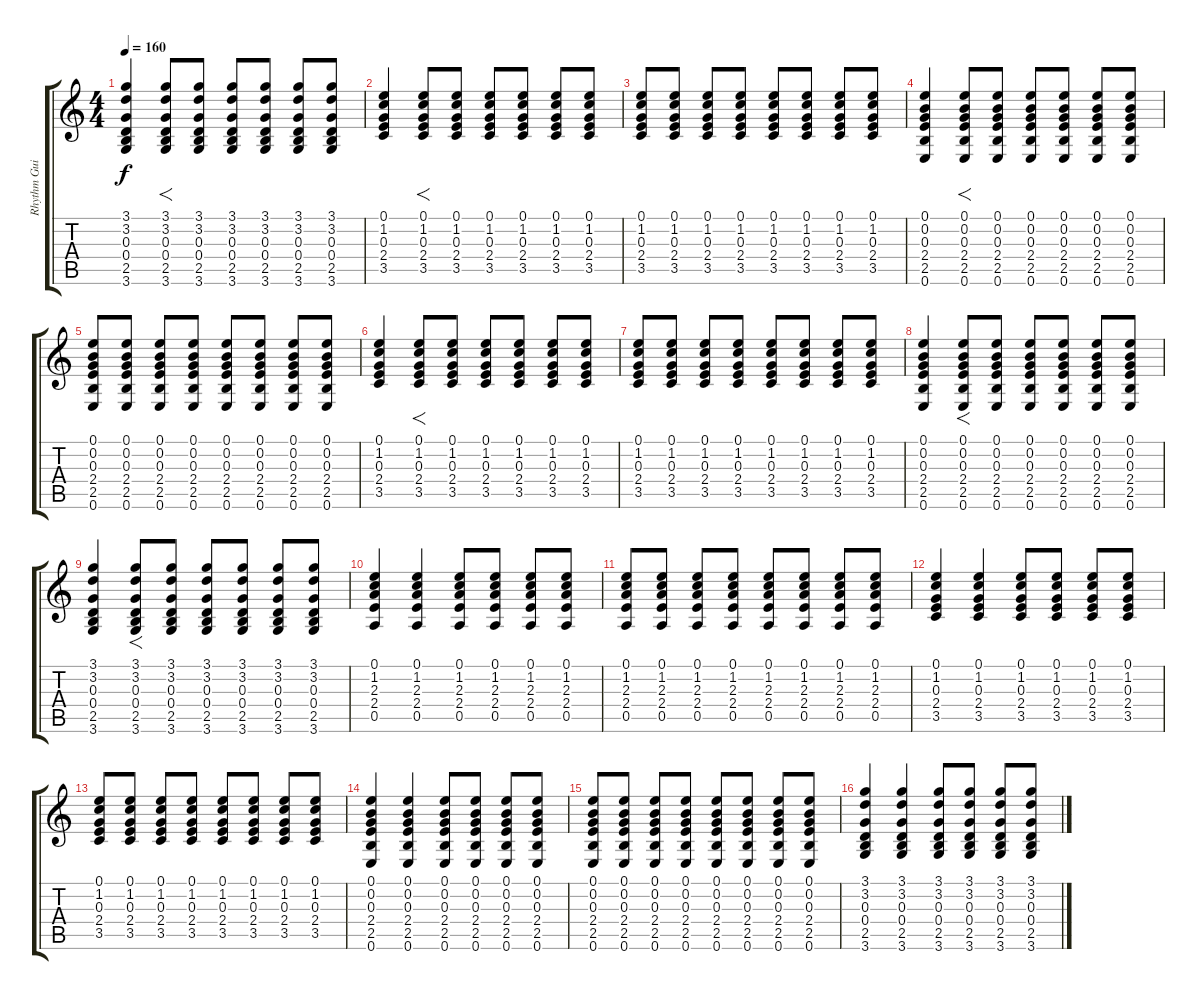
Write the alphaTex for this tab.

\track ("Rhythm Guitar" "Rhythm Gui") {instrument acousticguitarsteel}
\staff {score tabs}
\tuning (E4 B3 G3 D3 A2 E2) {hide}
\ts (4 4)
\tempo 160
\clef g2
\ks c
(3.1 3.2 0.3 0.4 2.5 3.6).4{dy f} (3.1 3.2 0.3 0.4 2.5 3.6).8{f} (3.1 3.2 0.3 0.4 2.5 3.6).8 (3.1 3.2 0.3 0.4 2.5 3.6).8 (3.1 3.2 0.3 0.4 2.5 3.6).8 (3.1 3.2 0.3 0.4 2.5 3.6).8 (3.1 3.2 0.3 0.4 2.5 3.6).8 |
(0.1 1.2 0.3 2.4 3.5).4 (0.1 1.2 0.3 2.4 3.5).8{f} (0.1 1.2 0.3 2.4 3.5).8 (0.1 1.2 0.3 2.4 3.5).8 (0.1 1.2 0.3 2.4 3.5).8 (0.1 1.2 0.3 2.4 3.5).8 (0.1 1.2 0.3 2.4 3.5).8 |
(0.1 1.2 0.3 2.4 3.5).8 (0.1 1.2 0.3 2.4 3.5).8 (0.1 1.2 0.3 2.4 3.5).8 (0.1 1.2 0.3 2.4 3.5).8 (0.1 1.2 0.3 2.4 3.5).8 (0.1 1.2 0.3 2.4 3.5).8 (0.1 1.2 0.3 2.4 3.5).8 (0.1 1.2 0.3 2.4 3.5).8 |
(0.1 0.2 0.3 2.4 2.5 0.6).4 (0.1 0.2 0.3 2.4 2.5 0.6).8{f} (0.1 0.2 0.3 2.4 2.5 0.6).8 (0.1 0.2 0.3 2.4 2.5 0.6).8 (0.1 0.2 0.3 2.4 2.5 0.6).8 (0.1 0.2 0.3 2.4 2.5 0.6).8 (0.1 0.2 0.3 2.4 2.5 0.6).8 |
(0.1 0.2 0.3 2.4 2.5 0.6).8 (0.1 0.2 0.3 2.4 2.5 0.6).8 (0.1 0.2 0.3 2.4 2.5 0.6).8 (0.1 0.2 0.3 2.4 2.5 0.6).8 (0.1 0.2 0.3 2.4 2.5 0.6).8 (0.1 0.2 0.3 2.4 2.5 0.6).8 (0.1 0.2 0.3 2.4 2.5 0.6).8 (0.1 0.2 0.3 2.4 2.5 0.6).8 |
(0.1 1.2 0.3 2.4 3.5).4 (0.1 1.2 0.3 2.4 3.5).8{f} (0.1 1.2 0.3 2.4 3.5).8 (0.1 1.2 0.3 2.4 3.5).8 (0.1 1.2 0.3 2.4 3.5).8 (0.1 1.2 0.3 2.4 3.5).8 (0.1 1.2 0.3 2.4 3.5).8 |
(0.1 1.2 0.3 2.4 3.5).8 (0.1 1.2 0.3 2.4 3.5).8 (0.1 1.2 0.3 2.4 3.5).8 (0.1 1.2 0.3 2.4 3.5).8 (0.1 1.2 0.3 2.4 3.5).8 (0.1 1.2 0.3 2.4 3.5).8 (0.1 1.2 0.3 2.4 3.5).8 (0.1 1.2 0.3 2.4 3.5).8 |
(0.1 0.2 0.3 2.4 2.5 0.6).4 (0.1 0.2 0.3 2.4 2.5 0.6).8{f} (0.1 0.2 0.3 2.4 2.5 0.6).8 (0.1 0.2 0.3 2.4 2.5 0.6).8 (0.1 0.2 0.3 2.4 2.5 0.6).8 (0.1 0.2 0.3 2.4 2.5 0.6).8 (0.1 0.2 0.3 2.4 2.5 0.6).8 |
(3.1 3.2 0.3 0.4 2.5 3.6).4 (3.1 3.2 0.3 0.4 2.5 3.6).8{f} (3.1 3.2 0.3 0.4 2.5 3.6).8 (3.1 3.2 0.3 0.4 2.5 3.6).8 (3.1 3.2 0.3 0.4 2.5 3.6).8 (3.1 3.2 0.3 0.4 2.5 3.6).8 (3.1 3.2 0.3 0.4 2.5 3.6).8 |
(0.1 1.2 2.3 2.4 0.5).4 (0.1 1.2 2.3 2.4 0.5).4 (0.1 1.2 2.3 2.4 0.5).8 (0.1 1.2 2.3 2.4 0.5).8 (0.1 1.2 2.3 2.4 0.5).8 (0.1 1.2 2.3 2.4 0.5).8 |
(0.1 1.2 2.3 2.4 0.5).8 (0.1 1.2 2.3 2.4 0.5).8 (0.1 1.2 2.3 2.4 0.5).8 (0.1 1.2 2.3 2.4 0.5).8 (0.1 1.2 2.3 2.4 0.5).8 (0.1 1.2 2.3 2.4 0.5).8 (0.1 1.2 2.3 2.4 0.5).8 (0.1 1.2 2.3 2.4 0.5).8 |
(0.1 1.2 0.3 2.4 3.5).4 (0.1 1.2 0.3 2.4 3.5).4 (0.1 1.2 0.3 2.4 3.5).8 (0.1 1.2 0.3 2.4 3.5).8 (0.1 1.2 0.3 2.4 3.5).8 (0.1 1.2 0.3 2.4 3.5).8 |
(0.1 1.2 0.3 2.4 3.5).8 (0.1 1.2 0.3 2.4 3.5).8 (0.1 1.2 0.3 2.4 3.5).8 (0.1 1.2 0.3 2.4 3.5).8 (0.1 1.2 0.3 2.4 3.5).8 (0.1 1.2 0.3 2.4 3.5).8 (0.1 1.2 0.3 2.4 3.5).8 (0.1 1.2 0.3 2.4 3.5).8 |
(0.1 0.2 0.3 2.4 2.5 0.6).4 (0.1 0.2 0.3 2.4 2.5 0.6).4 (0.1 0.2 0.3 2.4 2.5 0.6).8 (0.1 0.2 0.3 2.4 2.5 0.6).8 (0.1 0.2 0.3 2.4 2.5 0.6).8 (0.1 0.2 0.3 2.4 2.5 0.6).8 |
(0.1 0.2 0.3 2.4 2.5 0.6).8 (0.1 0.2 0.3 2.4 2.5 0.6).8 (0.1 0.2 0.3 2.4 2.5 0.6).8 (0.1 0.2 0.3 2.4 2.5 0.6).8 (0.1 0.2 0.3 2.4 2.5 0.6).8 (0.1 0.2 0.3 2.4 2.5 0.6).8 (0.1 0.2 0.3 2.4 2.5 0.6).8 (0.1 0.2 0.3 2.4 2.5 0.6).8 |
(3.1 3.2 0.3 0.4 2.5 3.6).4 (3.1 3.2 0.3 0.4 2.5 3.6).4 (3.1 3.2 0.3 0.4 2.5 3.6).8 (3.1 3.2 0.3 0.4 2.5 3.6).8 (3.1 3.2 0.3 0.4 2.5 3.6).8 (3.1 3.2 0.3 0.4 2.5 3.6).8
